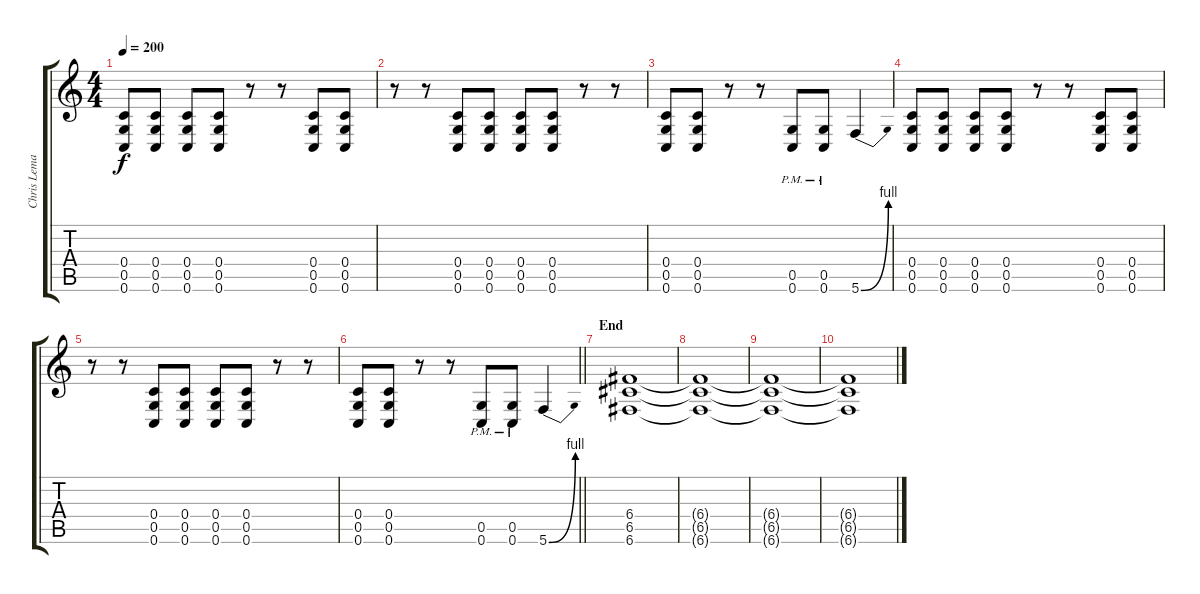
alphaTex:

\track ("Chris Lemasters" "Chris Lema") {instrument overdrivenguitar}
\staff {score tabs}
\tuning (D4 A3 F3 C3 G2 C2) {hide}
\ts (4 4)
\tempo 200
\clef g2
\ks c
(0.4 0.5 0.6).8{dy f} (0.4 0.5 0.6).8 (0.4 0.5 0.6).8 (0.4 0.5 0.6).8 r.8 r.8 (0.4 0.5 0.6).8 (0.4 0.5 0.6).8 |
r.8 r.8 (0.4 0.5 0.6).8 (0.4 0.5 0.6).8 (0.4 0.5 0.6).8 (0.4 0.5 0.6).8 r.8 r.8 |
(0.4 0.5 0.6).8 (0.4 0.5 0.6).8 r.8 r.8 (0.5{pm} 0.6{pm}).8 (0.5{pm} 0.6{pm}).8 5.6{be (bend 0 0 60 4)}.4 |
(0.4 0.5 0.6).8 (0.4 0.5 0.6).8 (0.4 0.5 0.6).8 (0.4 0.5 0.6).8 r.8 r.8 (0.4 0.5 0.6).8 (0.4 0.5 0.6).8 |
r.8 r.8 (0.4 0.5 0.6).8 (0.4 0.5 0.6).8 (0.4 0.5 0.6).8 (0.4 0.5 0.6).8 r.8 r.8 |
\barLineRight lightlight
(0.4 0.5 0.6).8 (0.4 0.5 0.6).8 r.8 r.8 (0.5{pm} 0.6{pm}).8 (0.5{pm} 0.6{pm}).8 5.6{be (bend 0 0 60 4)}.4 |
\section ("" "End")
(6.4 6.5 6.6).1 |
(6.4{t} 6.5{t} 6.6{t}).1 |
(6.4{t} 6.5{t} 6.6{t}).1 |
(6.4{t} 6.5{t} 6.6{t}).1
